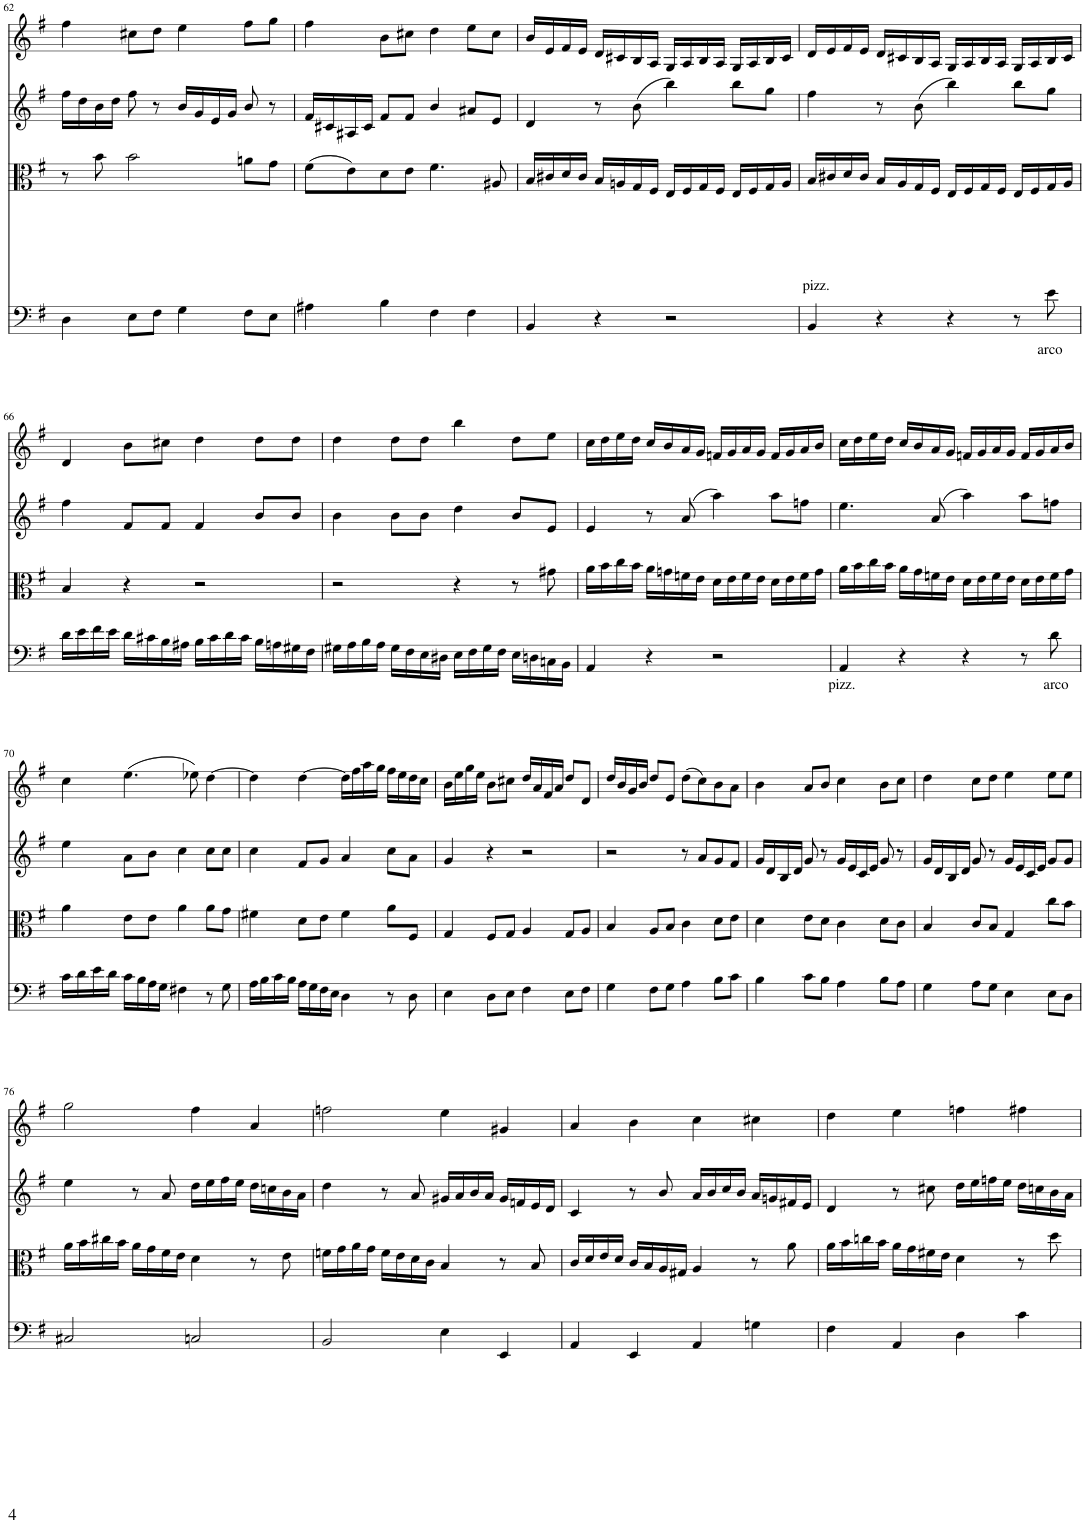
**kern	**text	**kern	**text	**kern	**kern
*part4	*part4	*part3	*part3	*part2	*part1
*staff4	*staff4	*staff3	*staff3	*staff2	*staff1
*I"Piano	*	*I"Piano	*	*I"Piano	*I"Piano
*I'Pno	*	*I'Pno	*	*I'Pno	*I'Pno
!!LO:PB:g=z
*clefF4	*	*clefC3	*	*clefG2	*clefG2
*k[f#]	*	*k[f#]	*	*k[f#]	*k[f#]
*M4/4	*	*M4/4	*	*M4/4	*M4/4
*met(c)	*	*met(c)	*	*met(c)	*met(c)
=62	=62	=62	=62	=62	=62
4D\	.	8r	.	16ff#\LL	4ff#\
.	.	.	.	16dd\	.
.	.	8b\	.	16b\	.
.	.	.	.	16dd\JJ	.
8E\L	.	2b\	.	8ff#\	8cc#X\L
8F#\J	.	.	.	8r	8dd\J
4G\	.	.	.	16b/LL	4ee\
.	.	.	.	16g/	.
.	.	.	.	16e/	.
.	.	.	.	16g/JJ	.
8F#\L	.	8an\L	.	8b/	8ff#\L
8E\J	.	8g\J	.	8r	8gg\J
=63	=63	=63	=63	=63	=63
4A#X\	.	(8f#\L	.	16f#/LL	4ff#\
.	.	.	.	16c#X/	.
.	.	8e\)	.	16A#X/	.
.	.	.	.	16c#/JJ	.
4B\	.	8d\	.	8f#/L	8b\L
.	.	8e\J	.	8f#/J	8cc#X\J
4F#\	.	4.f#\	.	4b/	4dd\
4F#\	.	.	.	8a#X/L	8ee\L
.	.	8A#X/	.	8e/J	8cc#\J
=64	=64	=64	=64	=64	=64
4BB/	.	16B/LL	.	4d/	16b/LL
.	.	16c#X/	.	.	16e/
.	.	16d/	.	.	16f#/
.	.	16c#/JJ	.	.	16e/JJ
4r	.	16B/LL	.	8r	16d/LL
.	.	16An/	.	.	16c#X/
.	.	16G/	.	(8b\	16B/
.	.	16F#/JJ	.	.	16A/JJ
2r	.	16E/LL	.	4bb\)	16G/LL
.	.	16F#/	.	.	16A/
.	.	16G/	.	.	16B/
.	.	16F#/JJ	.	.	16A/JJ
.	.	16E/LL	.	8bb\L	16G/LL
.	.	16F#/	.	.	16A/
.	.	16G/	.	8gg\J	16B/
.	.	16A/JJ	.	.	16c#/JJ
=65	=65	=65	=65	=65	=65
!	!	!	!LO:LY:b	!	!
4BB/	.	16B/LL	pizz.	4ff#\	16d/LL
.	.	16c#X/	.	.	16e/
.	.	16d/	.	.	16f#/
.	.	16c#/JJ	.	.	16e/JJ
4r	.	16B/LL	.	8r	16d/LL
.	.	16A/	.	.	16c#X/
.	.	16G/	.	(8b\	16B/
.	.	16F#/JJ	.	.	16A/JJ
4r	.	16E/LL	.	4bb\)	16G/LL
.	.	16F#/	.	.	16A/
.	.	16G/	.	.	16B/
.	.	16F#/JJ	.	.	16A/JJ
8r	.	16E/LL	.	8bb\L	16G/LL
.	.	16F#/	.	.	16A/
!	!LO:LY:b	!	!	!	!
8e\	arco	16G/	.	8gg\J	16B/
.	.	16A/JJ	.	.	16c#/JJ
!!LO:LB:g=z
=66	=66	=66	=66	=66	=66
16d\LL	.	4B/	.	4ff#\	4d/
16e\	.	.	.	.	.
16f#\	.	.	.	.	.
16e\JJ	.	.	.	.	.
16d\LL	.	4r	.	8f#/L	8b\L
16c#X\	.	.	.	.	.
16B\	.	.	.	8f#/J	8cc#X\J
16A#X\JJ	.	.	.	.	.
16B\LL	.	2r	.	4f#/	4dd\
16c#\	.	.	.	.	.
16d\	.	.	.	.	.
16c#\JJ	.	.	.	.	.
16B\LL	.	.	.	8b/L	8dd\L
16An\	.	.	.	.	.
16G#X\	.	.	.	8b/J	8dd\J
16F#\JJ	.	.	.	.	.
=67	=67	=67	=67	=67	=67
16G#X\LL	.	2r	.	4b\	4dd\
16A\	.	.	.	.	.
16B\	.	.	.	.	.
16A\JJ	.	.	.	.	.
16G#\LL	.	.	.	8b\L	8dd\L
16F#\	.	.	.	.	.
16E\	.	.	.	8b\J	8dd\J
16D#X\JJ	.	.	.	.	.
16E\LL	.	4r	.	4dd\	4bb\
16F#\	.	.	.	.	.
16G#\	.	.	.	.	.
16F#\JJ	.	.	.	.	.
16E\LL	.	8r	.	8b/L	8dd\L
16Dn\	.	.	.	.	.
16Cn\	.	8g#X\	.	8e/J	8ee\J
16BB\JJ	.	.	.	.	.
=68	=68	=68	=68	=68	=68
4AA/	.	16a\LL	.	4e/	16cc\LL
.	.	16b\	.	.	16dd\
.	.	16cc\	.	.	16ee\
.	.	16b\JJ	.	.	16dd\JJ
4r	.	16a\LL	.	8r	16cc/LL
.	.	16gn\	.	.	16b/
.	.	16fn\	.	(8a/	16a/
.	.	16e\JJ	.	.	16g/JJ
2r	.	16d\LL	.	4aa\)	16fn/LL
.	.	16e\	.	.	16g/
.	.	16f\	.	.	16a/
.	.	16e\JJ	.	.	16g/JJ
.	.	16d\LL	.	8aa\L	16f/LL
.	.	16e\	.	.	16g/
.	.	16f\	.	8ffn\J	16a/
.	.	16g\JJ	.	.	16b/JJ
=69	=69	=69	=69	=69	=69
!	!LO:LY:b	!	!	!	!
4AA/	pizz.	16a\LL	.	4.ee\	16cc\LL
.	.	16b\	.	.	16dd\
.	.	16cc\	.	.	16ee\
.	.	16b\JJ	.	.	16dd\JJ
4r	.	16a\LL	.	.	16cc/LL
.	.	16g\	.	.	16b/
.	.	16fn\	.	(8a/	16a/
.	.	16e\JJ	.	.	16g/JJ
4r	.	16d\LL	.	4aa\)	16fn/LL
.	.	16e\	.	.	16g/
.	.	16f\	.	.	16a/
.	.	16e\JJ	.	.	16g/JJ
8r	.	16d\LL	.	8aa\L	16f/LL
.	.	16e\	.	.	16g/
!	!LO:LY:b	!	!	!	!
8d\	arco	16f\	.	8ffn\J	16a/
.	.	16g\JJ	.	.	16b/JJ
!!LO:LB:g=z
=70	=70	=70	=70	=70	=70
16c\LL	.	4a\	.	4ee\	4cc\
16d\	.	.	.	.	.
16e\	.	.	.	.	.
16d\JJ	.	.	.	.	.
16c\LL	.	8e\L	.	8a\L	(4.ee\
16B\	.	.	.	.	.
16A\	.	8e\J	.	8b\J	.
16G\JJ	.	.	.	.	.
4F#X\	.	4a\	.	4cc\	.
.	.	.	.	.	8ee-X\)
8r	.	8a\L	.	8cc\L	[4dd\
8G\	.	8g\J	.	8cc\J	.
=71	=71	=71	=71	=71	=71
16A\LL	.	4f#X\	.	4cc\	4dd\]
16B\	.	.	.	.	.
16c\	.	.	.	.	.
16B\JJ	.	.	.	.	.
16A\LL	.	8d\L	.	8f#/L	[4dd\
16G\	.	.	.	.	.
16F#\	.	8e\J	.	8g/J	.
16E\JJ	.	.	.	.	.
4D\	.	4f#\	.	4a/	16dd\LL]
.	.	.	.	.	16ff#\
.	.	.	.	.	16aa\
.	.	.	.	.	16gg\JJ
8r	.	8a\L	.	8cc\L	16ff#\LL
.	.	.	.	.	16ee\
8D\	.	8F#/J	.	8a\J	16dd\
.	.	.	.	.	16cc\JJ
=72	=72	=72	=72	=72	=72
4E\	.	4G/	.	4g/	16b\LL
.	.	.	.	.	16ee\
.	.	.	.	.	16gg\
.	.	.	.	.	16ee\JJ
8D\L	.	8F#/L	.	4r	8b\L
8E\J	.	8G/J	.	.	8cc#X\J
4F#\	.	4A/	.	2r	16dd/LL
.	.	.	.	.	16a/
.	.	.	.	.	16f#/
.	.	.	.	.	16a/JJ
8E\L	.	8G/L	.	.	8dd/L
8F#\J	.	8A/J	.	.	8d/J
=73	=73	=73	=73	=73	=73
4G\	.	4B/	.	2r	16dd/LL
.	.	.	.	.	16b/
.	.	.	.	.	16g/
.	.	.	.	.	16b/JJ
8F#\L	.	8A/L	.	.	8dd/L
8G\J	.	8B/J	.	.	8e/J
4A\	.	4c\	.	8r	(8dd\L
.	.	.	.	8a/L	8cc\)
8B\L	.	8d\L	.	8g/	8b\
8c\J	.	8e\J	.	8f#/J	8a\J
=74	=74	=74	=74	=74	=74
4B\	.	4d\	.	16g/LL	4b\
.	.	.	.	16d/	.
.	.	.	.	16B/	.
.	.	.	.	16d/JJ	.
8c\L	.	8e\L	.	8g/	8a/L
8B\J	.	8d\J	.	8r	8b/J
4A\	.	4c\	.	16g/LL	4cc\
.	.	.	.	16e/	.
.	.	.	.	16c/	.
.	.	.	.	16e/JJ	.
8B\L	.	8d\L	.	8g/	8b\L
8A\J	.	8c\J	.	8r	8cc\J
=75	=75	=75	=75	=75	=75
4G\	.	4B/	.	16g/LL	4dd\
.	.	.	.	16d/	.
.	.	.	.	16B/	.
.	.	.	.	16d/JJ	.
8A\L	.	8c/L	.	8g/	8cc\L
8G\J	.	8B/J	.	8r	8dd\J
4E\	.	4G/	.	16g/LL	4ee\
.	.	.	.	16e/	.
.	.	.	.	16c/	.
.	.	.	.	16e/JJ	.
8E\L	.	8cc\L	.	8g/L	8ee\L
8D\J	.	8b\J	.	8g/J	8ee\J
!!LO:LB:g=z
=76	=76	=76	=76	=76	=76
2C#X/	.	16a\LL	.	4ee\	2gg\
.	.	16b\	.	.	.
.	.	16cc#X\	.	.	.
.	.	16b\JJ	.	.	.
.	.	16a\LL	.	8r	.
.	.	16g\	.	.	.
.	.	16f#\	.	8a/	.
.	.	16e\JJ	.	.	.
2Cn/	.	4d\	.	16dd\LL	4ff#\
.	.	.	.	16ee\	.
.	.	.	.	16ff#\	.
.	.	.	.	16ee\JJ	.
.	.	8r	.	16dd\LL	4a/
.	.	.	.	16ccn\	.
.	.	8e\	.	16b\	.
.	.	.	.	16a\JJ	.
=77	=77	=77	=77	=77	=77
2BB/	.	16fn\LL	.	4dd\	2ffn\
.	.	16g\	.	.	.
.	.	16a\	.	.	.
.	.	16g\JJ	.	.	.
.	.	16f\LL	.	8r	.
.	.	16e\	.	.	.
.	.	16d\	.	8a/	.
.	.	16c\JJ	.	.	.
4E\	.	4B/	.	16g#X/LL	4ee\
.	.	.	.	16a/	.
.	.	.	.	16b/	.
.	.	.	.	16a/JJ	.
4EE/	.	8r	.	16g#/LL	4g#X/
.	.	.	.	16fn/	.
.	.	8B/	.	16e/	.
.	.	.	.	16d/JJ	.
=78	=78	=78	=78	=78	=78
4AA/	.	16c/LL	.	4c/	4a/
.	.	16d/	.	.	.
.	.	16e/	.	.	.
.	.	16d/JJ	.	.	.
4EE/	.	16c/LL	.	8r	4b\
.	.	16B/	.	.	.
.	.	16A/	.	8b/	.
.	.	16G#X/JJ	.	.	.
4AA/	.	4A/	.	16a/LL	4cc\
.	.	.	.	16b/	.
.	.	.	.	16cc/	.
.	.	.	.	16b/JJ	.
4Gn\	.	8r	.	16a/LL	4cc#X\
.	.	.	.	16gn/	.
.	.	8a\	.	16f#X/	.
.	.	.	.	16e/JJ	.
=79	=79	=79	=79	=79	=79
4F#\	.	16a\LL	.	4d/	4dd\
.	.	16b\	.	.	.
.	.	16ccn\	.	.	.
.	.	16b\JJ	.	.	.
4AA/	.	16a\LL	.	8r	4ee\
.	.	16g\	.	.	.
.	.	16f#X\	.	8cc#X\	.
.	.	16e\JJ	.	.	.
4D\	.	4d\	.	16dd\LL	4ffn\
.	.	.	.	16ee\	.
.	.	.	.	16ffn\	.
.	.	.	.	16ee\JJ	.
4c\	.	8r	.	16dd\LL	4ff#X\
.	.	.	.	16ccn\	.
.	.	8dd\	.	16b\	.
.	.	.	.	16a\JJ	.
=	=	=	=	=	=
*-	*-	*-	*-	*-	*-
